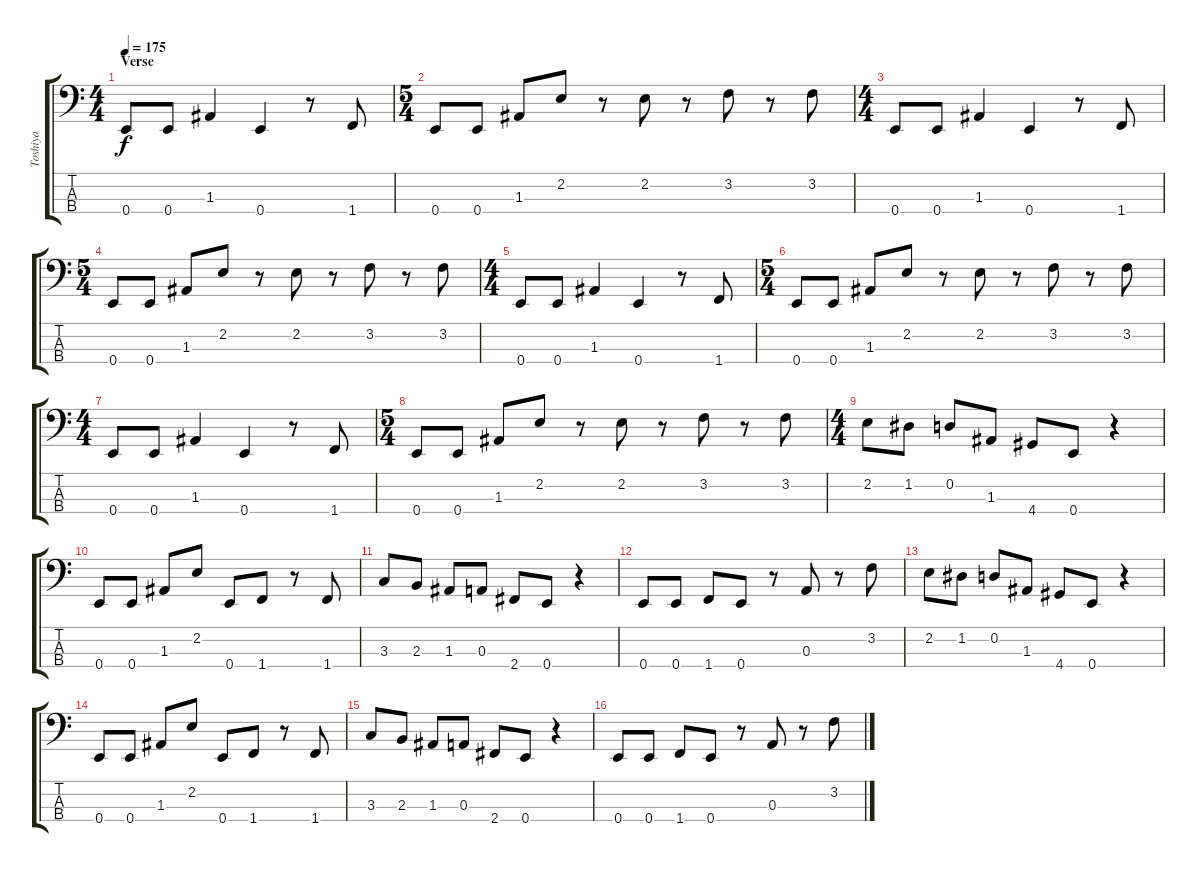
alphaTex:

\track ("Toshiya" "Toshiya") {instrument electricbasspick}
\staff {score tabs}
\tuning (G2 D2 A1 E1) {hide}
\ts (4 4)
\section ("" "Verse")
\tempo 175
\clef f4
\ks c
0.4.8{dy f} 0.4.8 1.3.4 0.4.4 r.8 1.4.8 |
\ts (5 4)
0.4.8 0.4.8 1.3.8 2.2.8 r.8 2.2.8 r.8 3.2.8 r.8 3.2.8 |
\ts (4 4)
0.4.8 0.4.8 1.3.4 0.4.4 r.8 1.4.8 |
\ts (5 4)
0.4.8 0.4.8 1.3.8 2.2.8 r.8 2.2.8 r.8 3.2.8 r.8 3.2.8 |
\ts (4 4)
0.4.8 0.4.8 1.3.4 0.4.4 r.8 1.4.8 |
\ts (5 4)
0.4.8 0.4.8 1.3.8 2.2.8 r.8 2.2.8 r.8 3.2.8 r.8 3.2.8 |
\ts (4 4)
0.4.8 0.4.8 1.3.4 0.4.4 r.8 1.4.8 |
\ts (5 4)
0.4.8 0.4.8 1.3.8 2.2.8 r.8 2.2.8 r.8 3.2.8 r.8 3.2.8 |
\ts (4 4)
2.2.8 1.2.8 0.2.8 1.3.8 4.4.8 0.4.8 r.4 |
0.4.8 0.4.8 1.3.8 2.2.8 0.4.8 1.4.8 r.8 1.4.8 |
3.3.8 2.3.8 1.3.8 0.3.8 2.4.8 0.4.8 r.4 |
0.4.8 0.4.8 1.4.8 0.4.8 r.8 0.3.8 r.8 3.2.8 |
2.2.8 1.2.8 0.2.8 1.3.8 4.4.8 0.4.8 r.4 |
0.4.8 0.4.8 1.3.8 2.2.8 0.4.8 1.4.8 r.8 1.4.8 |
3.3.8 2.3.8 1.3.8 0.3.8 2.4.8 0.4.8 r.4 |
0.4.8 0.4.8 1.4.8 0.4.8 r.8 0.3.8 r.8 3.2.8
